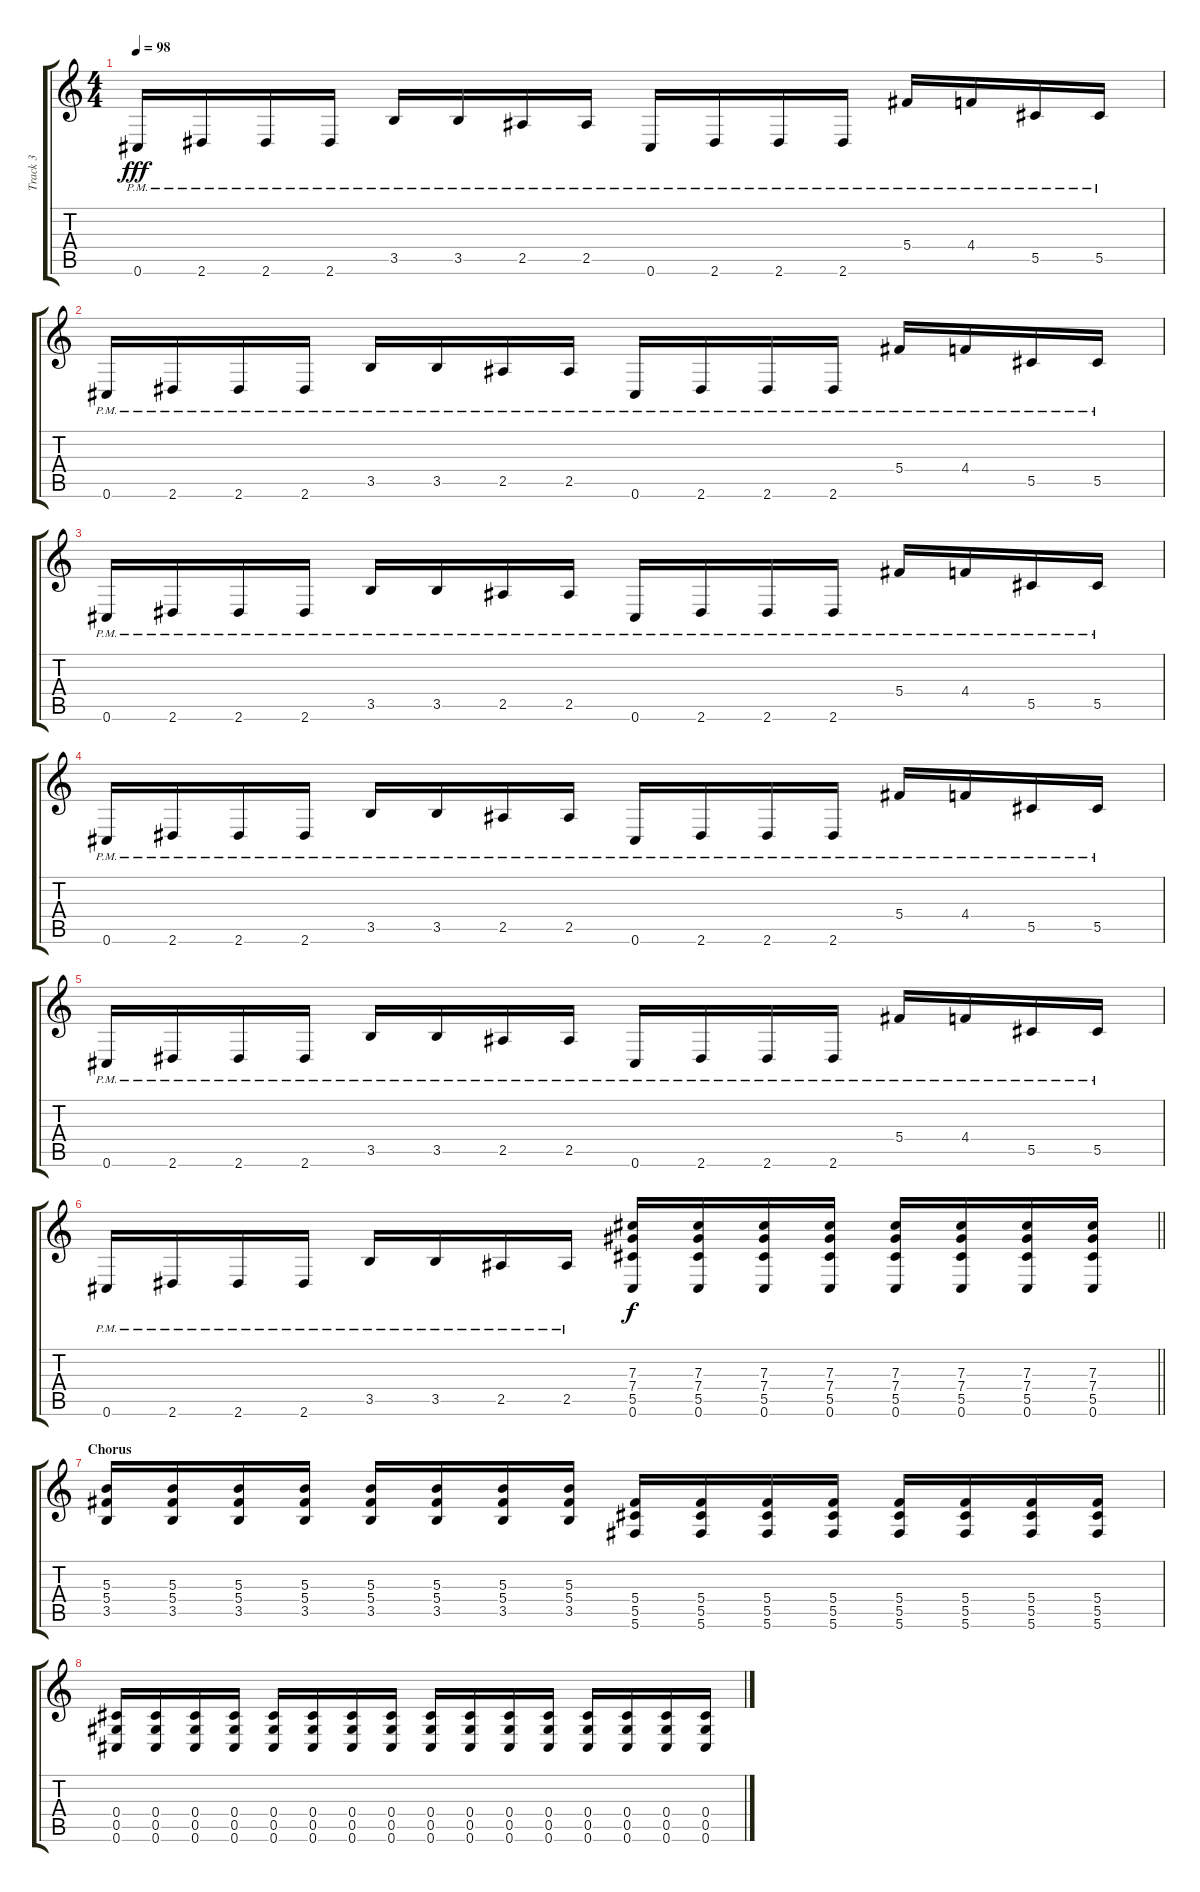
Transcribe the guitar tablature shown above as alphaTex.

\track ("Track 3" "Track 3") {instrument distortionguitar}
\staff {score tabs}
\tuning (Eb4 Bb3 Gb3 Db3 Ab2 Db2) {hide}
\ts (4 4)
\tempo 98
\clef g2
\ks c
0.6{pm}.16{dy fff} 2.6{pm}.16 2.6{pm}.16 2.6{pm}.16 3.5{pm}.16 3.5{pm}.16 2.5{pm}.16 2.5{pm}.16 0.6{pm}.16 2.6{pm}.16 2.6{pm}.16 2.6{pm}.16 5.4{pm}.16 4.4{pm}.16 5.5{pm}.16 5.5{pm}.16 |
0.6{pm}.16 2.6{pm}.16 2.6{pm}.16 2.6{pm}.16 3.5{pm}.16 3.5{pm}.16 2.5{pm}.16 2.5{pm}.16 0.6{pm}.16 2.6{pm}.16 2.6{pm}.16 2.6{pm}.16 5.4{pm}.16 4.4{pm}.16 5.5{pm}.16 5.5{pm}.16 |
0.6{pm}.16 2.6{pm}.16 2.6{pm}.16 2.6{pm}.16 3.5{pm}.16 3.5{pm}.16 2.5{pm}.16 2.5{pm}.16 0.6{pm}.16 2.6{pm}.16 2.6{pm}.16 2.6{pm}.16 5.4{pm}.16 4.4{pm}.16 5.5{pm}.16 5.5{pm}.16 |
0.6{pm}.16 2.6{pm}.16 2.6{pm}.16 2.6{pm}.16 3.5{pm}.16 3.5{pm}.16 2.5{pm}.16 2.5{pm}.16 0.6{pm}.16 2.6{pm}.16 2.6{pm}.16 2.6{pm}.16 5.4{pm}.16 4.4{pm}.16 5.5{pm}.16 5.5{pm}.16 |
0.6{pm}.16 2.6{pm}.16 2.6{pm}.16 2.6{pm}.16 3.5{pm}.16 3.5{pm}.16 2.5{pm}.16 2.5{pm}.16 0.6{pm}.16 2.6{pm}.16 2.6{pm}.16 2.6{pm}.16 5.4{pm}.16 4.4{pm}.16 5.5{pm}.16 5.5{pm}.16 |
\barLineRight lightlight
0.6{pm}.16 2.6{pm}.16 2.6{pm}.16 2.6{pm}.16 3.5{pm}.16 3.5{pm}.16 2.5{pm}.16 2.5{pm}.16 (7.3 7.4 5.5 0.6).16{dy f} (7.3 7.4 5.5 0.6).16 (7.3 7.4 5.5 0.6).16 (7.3 7.4 5.5 0.6).16 (7.3 7.4 5.5 0.6).16 (7.3 7.4 5.5 0.6).16 (7.3 7.4 5.5 0.6).16 (7.3 7.4 5.5 0.6).16 |
\section ("" "Chorus")
(5.3 5.4 3.5).16 (5.3 5.4 3.5).16 (5.3 5.4 3.5).16 (5.3 5.4 3.5).16 (5.3 5.4 3.5).16 (5.3 5.4 3.5).16 (5.3 5.4 3.5).16 (5.3 5.4 3.5).16 (5.4 5.5 5.6).16 (5.4 5.5 5.6).16 (5.4 5.5 5.6).16 (5.4 5.5 5.6).16 (5.4 5.5 5.6).16 (5.4 5.5 5.6).16 (5.4 5.5 5.6).16 (5.4 5.5 5.6).16 |
(0.4 0.5 0.6).16 (0.4 0.5 0.6).16 (0.4 0.5 0.6).16 (0.4 0.5 0.6).16 (0.4 0.5 0.6).16 (0.4 0.5 0.6).16 (0.4 0.5 0.6).16 (0.4 0.5 0.6).16 (0.4 0.5 0.6).16 (0.4 0.5 0.6).16 (0.4 0.5 0.6).16 (0.4 0.5 0.6).16 (0.4 0.5 0.6).16 (0.4 0.5 0.6).16 (0.4 0.5 0.6).16 (0.4 0.5 0.6).16
